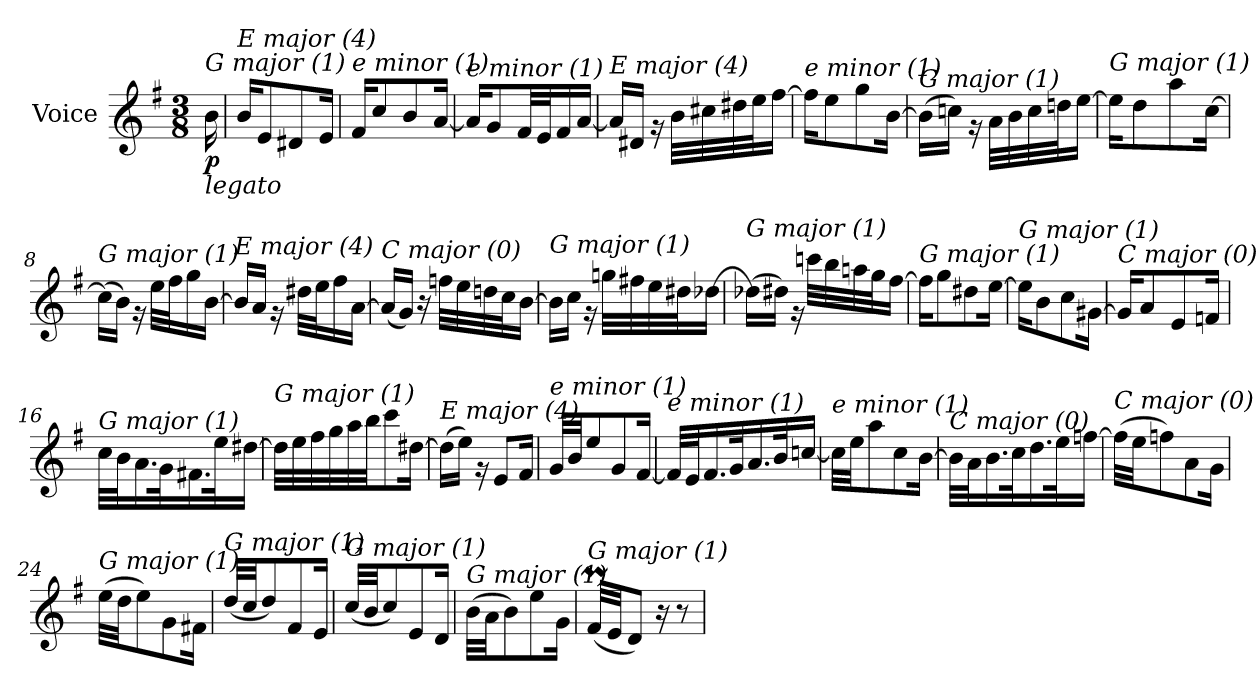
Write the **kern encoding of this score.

**kern	**dynam
*part1	*part1
*staff1	*staff1
*I"Voice	*
*I'V	*
*clefG2	*
*k[f#]	*
*M3/8	*
*MM66	*
=	=
!LO:TX:b:i:t=legato	!
!LO:TX:i:t=G major (1)	!
!	!LO:DY:b
16b\	p
=1	=1
!LO:TX:i:t=E major (4)	!
16b/KL	.
8e/	.
8d#X/	.
16e/Jk	.
=2	=2
!LO:TX:i:t=e minor (1)	!
16f#/KL	.
8cc/	.
8b/	.
[16a/Jk	.
=3	=3
!LO:TX:i:t=e minor (1)	!
16a/KL]	.
8g/	.
32f#/LL	.
32e/J	.
16f#/	.
[16a/JJ	.
=4	=4
!LO:TX:i:t=E major (4)	!
16a/LL]	.
16d#X/JJ	.
16rg	.
32b\LLL	.
32cc#X\	.
32dd#X\	.
32ee\J	.
[16ff#\JJ	.
=5	=5
!LO:TX:i:t=e minor (1)	!
16ff#\KL]	.
8ee\	.
8gg\	.
[16b\Jk	.
!!LO:LB:g=z
=6	=6
!LO:TX:i:t=G major (1)	!
(>16b\LL]	.
16ccn\JJ)	.
16rg	.
32a\LLL	.
32b\	.
32cc\	.
32ddn\J	.
[16ee\JJ	.
=7	=7
!LO:TX:i:t=G major (1)	!
16ee\KL]	.
8dd\	.
8aa\	.
[16cc\Jk	.
=8	=8
!LO:TX:i:t=G major (1)	!
(>16cc\LL]	.
16b\JJ)	.
16rg	.
32ee\LLL	.
32ff#\J	.
16gg\	.
[16b\JJ	.
=9	=9
!LO:TX:i:t=E major (4)	!
16b/LL]	.
16a/JJ	.
16rg	.
32dd#X\LLL	.
32ee\J	.
16ff#\	.
[16a\JJ	.
=10	=10
!LO:TX:i:t=C major (0)	!
(<16a/LL]	.
16g/JJ)	.
16r	.
32ffn\LLL	.
32ee\	.
32ddn\	.
32cc\J	.
[16b\JJ	.
!!LO:LB:g=z
=11	=11
!LO:TX:i:t=G major (1)	!
16b\LL]	.
16cc\JJ	.
16rg	.
32ggn\LLL	.
32ff#X\	.
32ee\	.
32dd#X\J	.
[16dd-Xi\JJ	.
=12	=12
!LO:TX:i:t=G major (1)	!
(>16dd-Xi\LL]	.
16dd#X\JJ)	.
16rg	.
32cccn\LLL	.
32bb\	.
32aan\	.
32gg\J	.
[16ff#\JJ	.
=13	=13
!LO:TX:i:t=G major (1)	!
16ff#\KL]	.
8gg\	.
8dd#X\	.
[16ee\Jk	.
=14	=14
!LO:TX:i:t=G major (1)	!
16ee\KL]	.
8b\	.
8cc\	.
[16g#X\Jk	.
=15	=15
!LO:TX:i:t=C major (0)	!
16g#/KL]	.
8a/	.
8e/	.
16fn/Jk	.
!!LO:LB:g=z
=16	=16
!LO:TX:i:t=G major (1)	!
32cc\LLL	.
32b\J	.
16.a\	.
32g\K	.
16.f#X\	.
32ee\K	.
[16dd#X\JJ	.
=17	=17
!LO:TX:i:t=G major (1)	!
32dd#\LLL]	.
32ee\	.
32ff#\	.
32gg\	.
32aa\	.
32bb\JJ	.
8ccc\	.
[16dd#X\Jk	.
=18	=18
!LO:TX:i:t=E major (4)	!
(>16dd#\LL]	.
16ee\JJ)	.
16rg	.
8e/L	.
16f#/Jk	.
=19	=19
!LO:TX:i:t=e minor (1)	!
32g/LLL	.
32b/JJ	.
8ee/	.
8g/	.
[16f#/Jk	.
=20	=20
!LO:TX:i:t=e minor (1)	!
32f#/LLL]	.
32e/J	.
16.f#/	.
32g/K	.
16.a/	.
32b/K	.
[16ccn/JJ	.
=21	=21
!LO:TX:i:t=e minor (1)	!
32cc\LLL]	.
32ee\JJ	.
8aa\	.
8cc\	.
[16b\Jk	.
!!LO:LB:g=z
=22	=22
!LO:TX:i:t=C major (0)	!
32b\LLL]	.
32a\J	.
16.b\	.
32cc\K	.
16.dd\	.
32ee\K	.
[16ffn\JJ	.
=23	=23
!LO:TX:i:t=C major (0)	!
(>32ff\LLL]	.
32ee\JJ	.
8ffn\)	.
8a\	.
16g\Jk	.
=24	=24
!LO:TX:i:t=G major (1)	!
(>32ee\LLL	.
32dd\JJ	.
8ee\)	.
8g\	.
16f#X\Jk	.
=25	=25
!LO:TX:i:t=G major (1)	!
(<32dd/LLL	.
32cc/JJ	.
8dd/)	.
8f#/	.
16e/Jk	.
=26	=26
!LO:TX:i:t=G major (1)	!
(<32cc/LLL	.
32b/JJ	.
8cc/)	.
8e/	.
16d/Jk	.
=27	=27
!LO:TX:i:t=G major (1)	!
(>32b\LLL	.
32a\JJ	.
8b\)	.
8ee\	.
16g\Jk	.
=28	=28
!LO:TX:i:t=G major (1)	!
(<32f#m/LLL	.
32e/JJ	.
8d/J)	.
16r	.
8r	.
=	=
*-	*-
